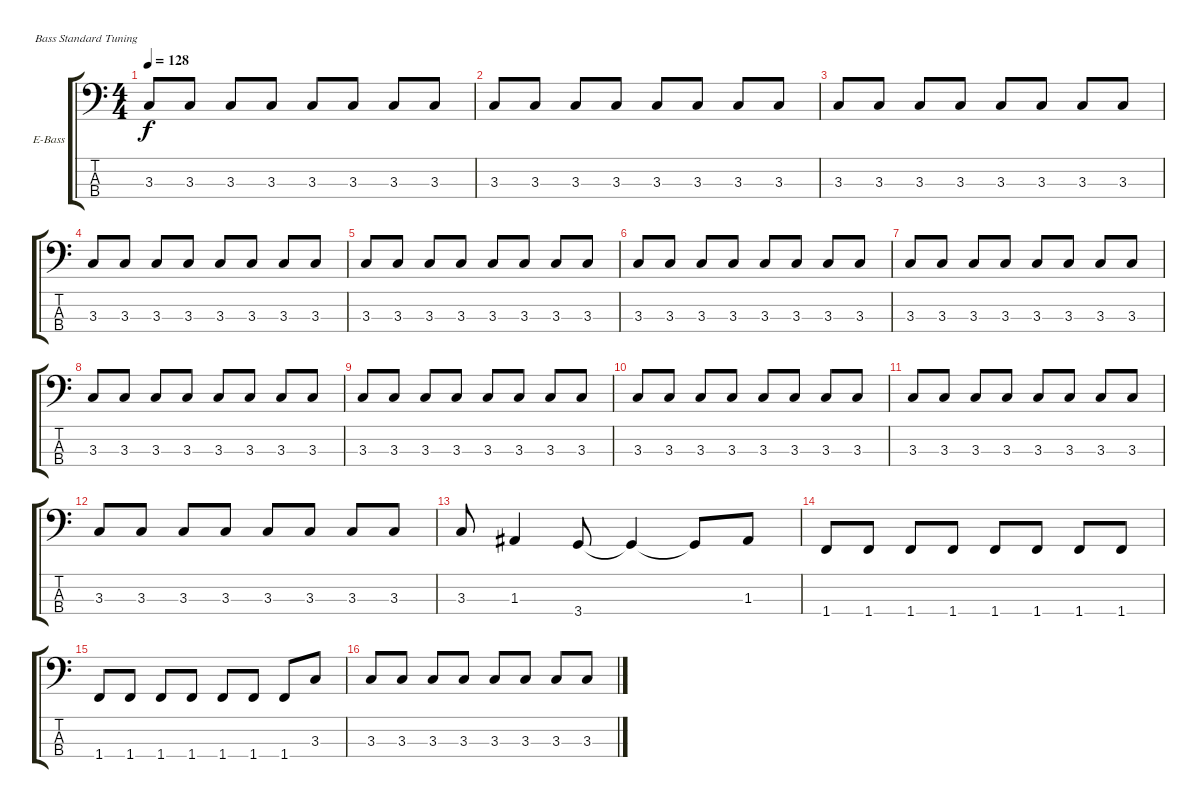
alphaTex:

\bracketExtendMode groupsimilarinstruments
\firstSystemTrackNameOrientation horizontal
\otherSystemsTrackNameOrientation horizontal
\track ("Bass" "E-Bass") {instrument electricbassfinger}
\staff {score tabs}
\tuning (G2 D2 A1 E1)
\ts (4 4)
\tempo 128
\clef f4
\ks c
3.3.8{dy f} 3.3.8 3.3.8 3.3.8 3.3.8 3.3.8 3.3.8 3.3.8 |
3.3.8 3.3.8 3.3.8 3.3.8 3.3.8 3.3.8 3.3.8 3.3.8 |
3.3.8 3.3.8 3.3.8 3.3.8 3.3.8 3.3.8 3.3.8 3.3.8 |
3.3.8 3.3.8 3.3.8 3.3.8 3.3.8 3.3.8 3.3.8 3.3.8 |
3.3.8 3.3.8 3.3.8 3.3.8 3.3.8 3.3.8 3.3.8 3.3.8 |
3.3.8 3.3.8 3.3.8 3.3.8 3.3.8 3.3.8 3.3.8 3.3.8 |
3.3.8 3.3.8 3.3.8 3.3.8 3.3.8 3.3.8 3.3.8 3.3.8 |
3.3.8 3.3.8 3.3.8 3.3.8 3.3.8 3.3.8 3.3.8 3.3.8 |
3.3.8 3.3.8 3.3.8 3.3.8 3.3.8 3.3.8 3.3.8 3.3.8 |
3.3.8 3.3.8 3.3.8 3.3.8 3.3.8 3.3.8 3.3.8 3.3.8 |
3.3.8 3.3.8 3.3.8 3.3.8 3.3.8 3.3.8 3.3.8 3.3.8 |
3.3.8 3.3.8 3.3.8 3.3.8 3.3.8 3.3.8 3.3.8 3.3.8 |
3.3.8 1.3.4 3.4.8 3.4{t}.4 3.4{t}.8 1.3.8 |
1.4.8 1.4.8 1.4.8 1.4.8 1.4.8 1.4.8 1.4.8 1.4.8 |
1.4.8 1.4.8 1.4.8 1.4.8 1.4.8 1.4.8 1.4.8 3.3.8 |
3.3.8 3.3.8 3.3.8 3.3.8 3.3.8 3.3.8 3.3.8 3.3.8
